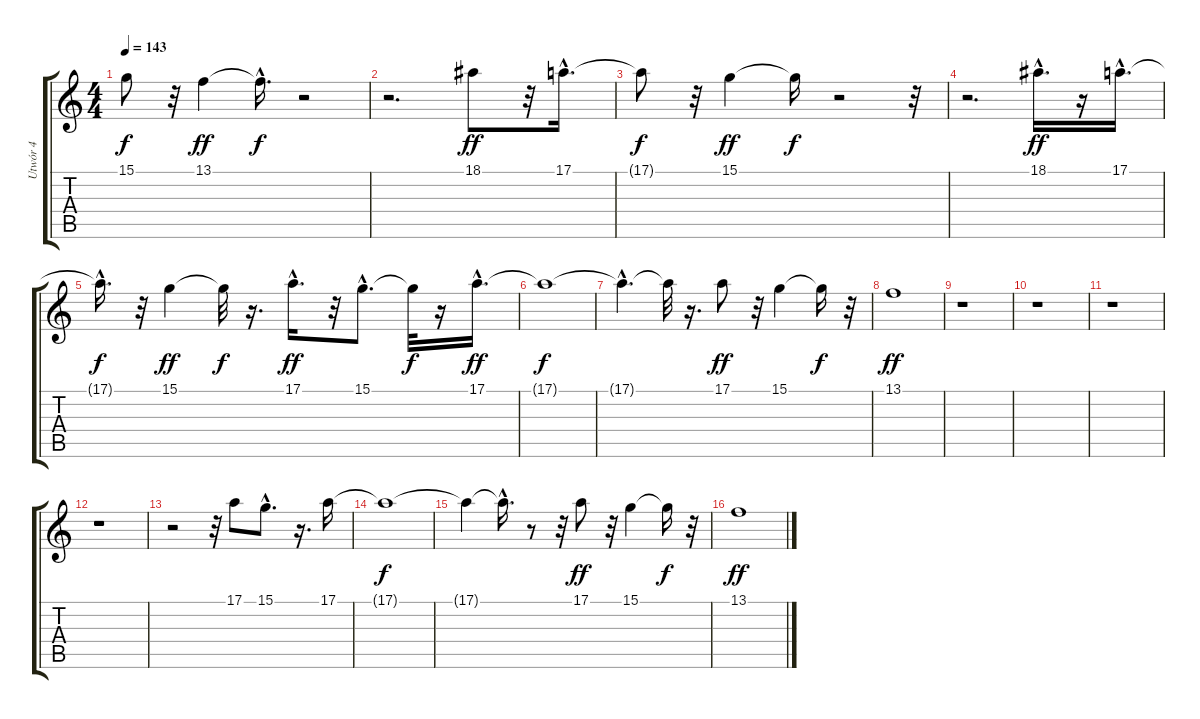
\track ("Utwór 4" "Utwór 4") {instrument fx4atmosphere}
\staff {score tabs}
\tuning (E4 B3 G3 D3 A2 E2) {hide}
\ts (4 4)
\tempo 143
\clef g2
\ks c
15.1{t}.8{dy f} r.32 13.1.4{dy ff} 13.1{hac t}.16{d dy f} r.2 |
r.2{d} 18.1.8{dy ff} r.32 17.1{hac}.16{d} |
17.1{t}.8{dy f} r.32 15.1.4{dy ff} 15.1{t}.16{dy f} r.2 r.32 |
r.2{d} 18.1{hac}.16{d dy ff} r.16 17.1{hac}.16{d} |
17.1{hac t}.16{d dy f} r.32 15.1.4{dy ff} 15.1{t}.32{dy f} r.16{d} 17.1{hac}.16{d dy ff} r.32 15.1{hac}.8{d} 15.1{t}.32{dy f} r.16 17.1{hac}.16{d dy ff} |
17.1{t}.1{dy f} |
17.1{hac t}.4{d} 17.1{t}.32 r.16{d} 17.1.8{dy ff} r.32 15.1.4 15.1{t}.16{dy f} r.32 |
13.1.1{dy ff} |
r.1 |
r.1 |
r.1 |
r.1 |
r.2 r.32 17.1.8 15.1{hac}.8{d} r.16{d} 17.1.16 |
17.1{t}.1{dy f} |
17.1{t}.4 17.1{hac t}.16{d} r.8 r.32 17.1.8{dy ff} r.32 15.1.4 15.1{t}.16{dy f} r.32 |
13.1.1{dy ff}
